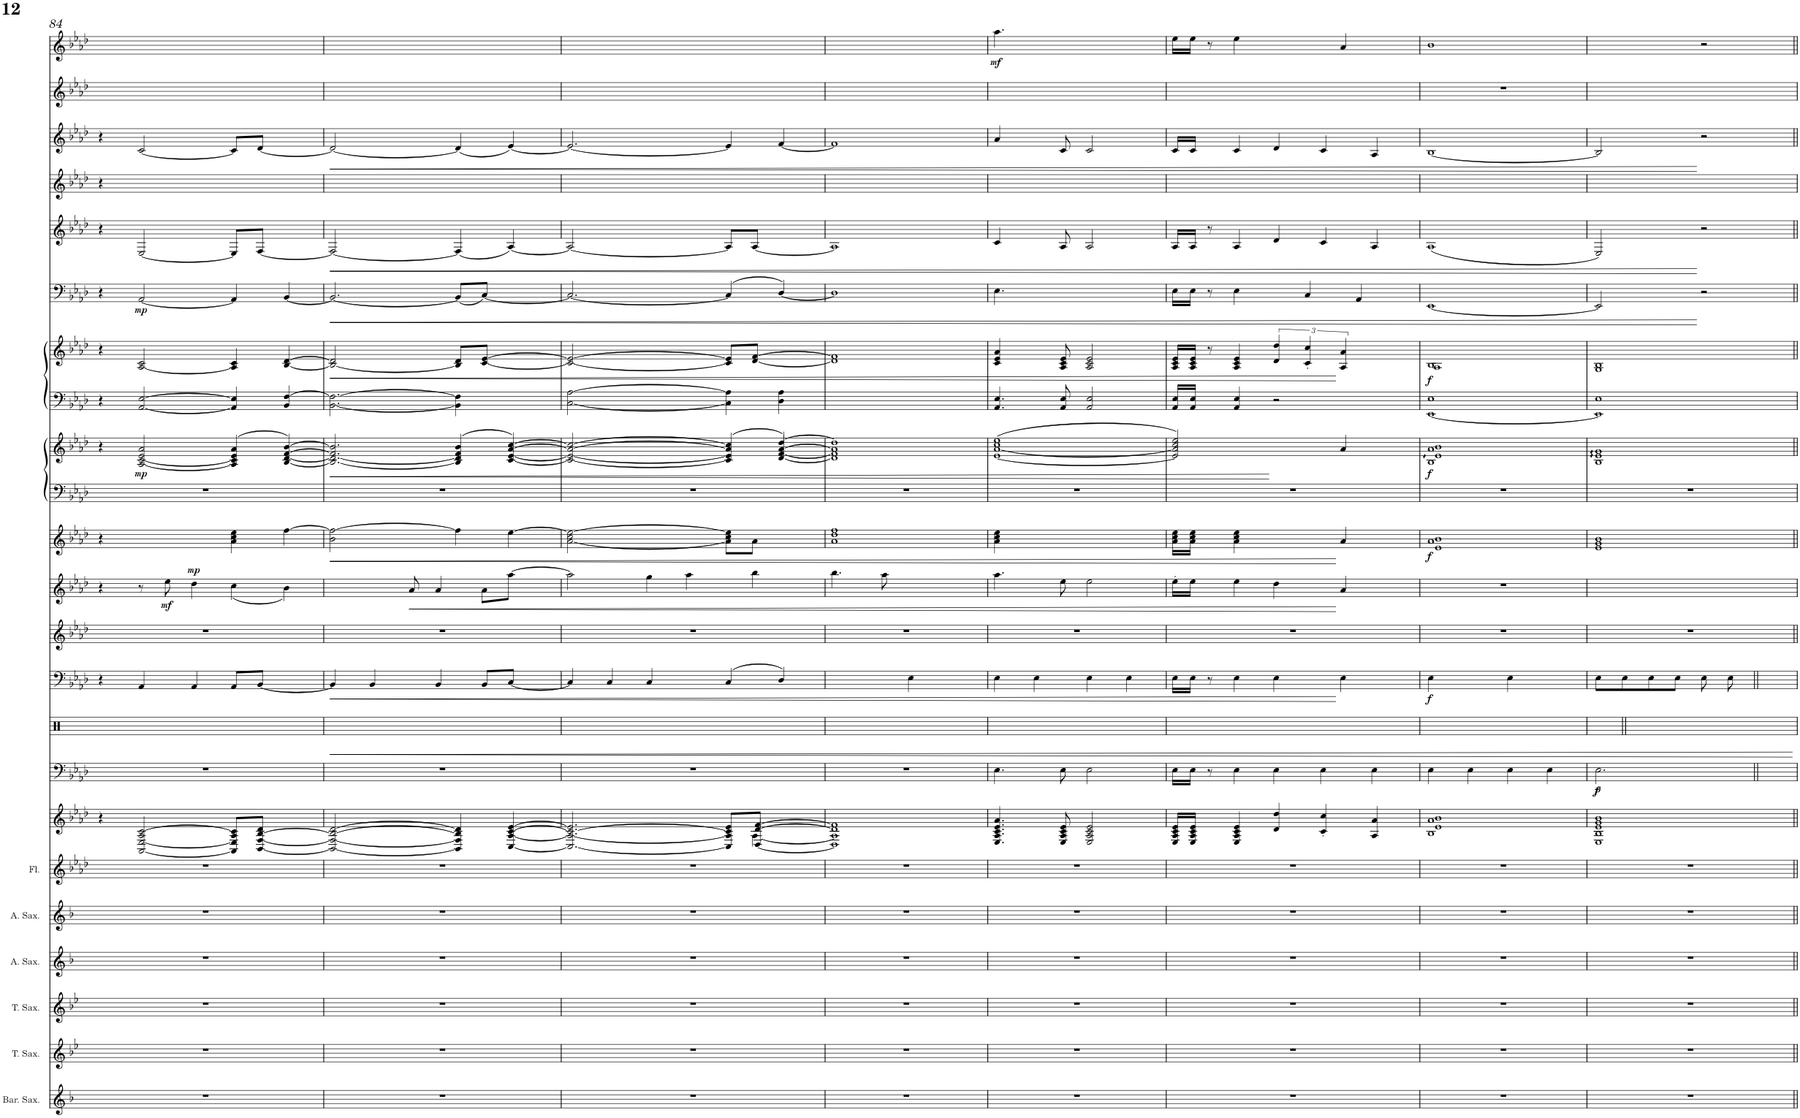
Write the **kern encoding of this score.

**kern	**kern	**kern	**kern	**kern	**kern	**kern	**kern	**dynam	**kern	**kern	**dynam	**kern	**kern	**dynam	**kern	**dynam	**kern	**kern	**dynam	**kern	**kern	**dynam	**kern	**dynam	**kern	**kern	**kern	**kern	**kern	**dynam
*part21	*part20	*part19	*part18	*part17	*part16	*part15	*part14	*part14	*part13	*part12	*part12	*part11	*part10	*part10	*part9	*part9	*part8	*part8	*part8	*part7	*part7	*part7	*part6	*part6	*part5	*part4	*part3	*part2	*part1	*part1
*staff23	*staff22	*staff21	*staff20	*staff19	*staff18	*staff17	*staff16	*staff16	*staff15	*staff14	*staff14	*staff13	*staff12	*staff12	*staff11	*staff11	*staff10	*staff9	*staff9/10	*staff8	*staff7	*staff7/8	*staff6	*staff6	*staff5	*staff4	*staff3	*staff2	*staff1	*staff1
*I"Baritone Saxophone	*I"Tenor Saxophone	*I"Tenor Saxophone	*I"Alto Saxophone	*I"Alto Saxophone	*I"Flute	*I"Voice	*I"Voice	*	*I"Voice	*I"Voice	*	*I"Voice	*I"Voice	*	*I"Voice	*	*I"Piano	*	*	*I"Piano	*	*	*I"Voice	*	*I"Voice	*I"Voice	*I"Voice	*I"Voice	*I"Voice	*
*I'Bar. Sax.	*I'T. Sax.	*I'T. Sax.	*I'A. Sax.	*I'A. Sax.	*I'Fl.	*I'V	*I'V	*	*I'V	*I'V	*	*I'V	*I'V	*	*I'V	*	*I'Pno	*	*	*I'Pno	*	*	*I'V	*	*I'V	*I'V	*I'V	*I'V	*I'V	*
!!LO:PB:g=z
*clefG2	*clefG2	*clefG2	*clefG2	*clefG2	*clefG2	*clefG2	*clefF4	*	*clefX	*clefF4	*	*clefG2	*clefG2	*	*clefG2	*	*clefF4	*clefG2	*	*clefF4	*clefG2	*	*clefF4	*	*clefG2	*clefG2	*clefG2	*clefG2	*clefG2	*
*Trd12c21	*Trd8c14	*Trd8c14	*Trd5c9	*Trd5c9	*	*	*	*	*	*	*	*	*	*	*	*	*	*	*	*	*	*	*	*	*	*	*	*	*	*
*k[b-]	*k[b-e-]	*k[b-e-]	*k[b-]	*k[b-]	*k[b-e-a-d-]	*k[b-e-a-d-]	*k[b-e-a-d-]	*	*k[]	*k[b-e-a-d-]	*	*k[b-e-a-d-]	*k[b-e-a-d-]	*	*k[b-e-a-d-]	*	*k[b-e-a-d-]	*k[b-e-a-d-]	*	*k[b-e-a-d-]	*k[b-e-a-d-]	*	*k[b-e-a-d-]	*	*k[b-e-a-d-]	*k[b-e-a-d-]	*k[b-e-a-d-]	*k[b-e-a-d-]	*k[b-e-a-d-]	*
*M4/4	*M4/4	*M4/4	*M4/4	*M4/4	*M4/4	*M4/4	*M4/4	*	*M4/4	*M4/4	*	*M4/4	*M4/4	*	*M4/4	*	*M4/4	*M4/4	*	*M4/4	*M4/4	*	*M4/4	*	*M4/4	*M4/4	*M4/4	*M4/4	*M4/4	*
=84	=84	=84	=84	=84	=84	=84	=84	=84	=84	=84	=84	=84	=84	=84	=84	=84	=84	=84	=84	=84	=84	=84	=84	=84	=84	=84	=84	=84	=84	=84
1r	1r	1r	1r	1r	1r	4r	1r	.	1ryy	4r	.	1r	4r	.	4r	.	1r	4r	.	4r	4r	.	4r	.	4r	4r	4r	1ryy	1ryy	.
!	!	!	!	!	!	!	!	!	!	!	!	!	!	!	!	!	!	!	!LO:DY:b	!	!	!	!	!LO:DY:b	!	!	!	!	!	!
.	.	.	.	.	.	[<2AA-/ [<2E-/ 2A-/ [>2c/	.	.	.	4AA-/	.	.	8r	.	2ryy	.	.	[<2A-/ [<2c/ 2e-/ 2a-/	mp	[<2AA-/ [>2E-/	[<2A-/ 2c/	.	[<2AA-/	mp	[<2E-/	2.ryy	[<2c/	.	.	.
!	!	!	!	!	!	!	!	!	!	!	!	!	!	!LO:DY:b	!	!	!	!	!	!	!	!	!	!	!	!	!	!	!	!
.	.	.	.	.	.	.	.	.	.	.	.	.	8ee-\	mf	.	.	.	.	.	.	.	.	.	.	.	.	.	.	.	.
!	!	!	!	!	!	!	!	!	!	!	!	!	!	!LO:DY:a	!	!	!	!	!	!	!	!	!	!	!	!	!	!	!	!
.	.	.	.	.	.	.	.	.	.	4AA-/	.	.	4dd-\	mp	.	.	.	.	.	.	.	.	.	.	.	.	.	.	.	.
.	.	.	.	.	.	8AA-/] 8E-/] 8A-/ 8c/]L	.	.	.	8AA-/L	.	.	(<4cc\	.	4a-\ 4cc\ 4ee-\	.	.	(>4A-/] 4c/] 4e-/ 4a-/	.	4AA-/] 4E-/]	4A-/] 4c/	.	4AA-/]	.	8E-/L]	.	8c/L]	.	.	.
.	.	.	.	.	.	[<8BB-/ [<8F/ [>8B-/ 8d-/J	.	.	.	[<8BB-/J	.	.	.	.	.	.	.	.	.	.	.	.	.	.	[<8F/J	.	[<8d-/J	.	.	.
4ryy	4ryy	4ryy	4ryy	4ryy	4ryy	4ryy	4ryy	.	4ryy	4ryy	.	4ryy	4b-\)	.	[>4ff\	.	4ryy	[<4B-/ [<4d-/ [>4f/ [>4b-/)	.	4BB-/ [>4F/	[<4B-/ [>4d-/	.	[<4BB-/	.	4ryy	4ryy	4ryy	4ryy	4ryy	.
=85	=85	=85	=85	=85	=85	=85	=85	=85	=85	=85	=85	=85	=85	=85	=85	=85	=85	=85	=85	=85	=85	=85	=85	=85	=85	=85	=85	=85	=85	=85
1r	1r	1r	1r	1r	1r	2BB-/_ 2F/_ 2B-/_ [>2d-/	1r	.	1ryy	4BB-/]	.	1r	2ryy	.	2b-\ 2ff\_	.	1r	2.B-/_ 2.d-/_ 2.f/] 2.b-/]	.	[<2.BB-\ 2.F\_	2B-/_ 2d-/]	.	2.BB-/_	.	2F/_	1ryy	2d-/_	1ryy	1ryy	.
.	.	.	.	.	.	.	.	.	.	4BB-/	.	.	.	.	.	.	.	.	.	.	.	.	.	.	.	.	.	.	.	.
.	.	.	.	.	.	4ryy	.	.	.	8ryy	.	.	8a-/	.	4ryy	.	.	.	.	.	4ryy	.	.	.	4ryy	.	4ryy	.	.	.
.	.	.	.	.	.	.	.	.	.	4BB-/	.	.	4a-/	.	.	.	.	.	.	.	.	.	.	.	.	.	.	.	.	.
.	.	.	.	.	.	4BB-/] 4F/] 4B-/] 4d-/]	.	.	.	.	.	.	.	.	4ff\]	.	.	(>4B-/] 4d-/] 4f/ 4b-/	.	4BB-\] 4F\]	8B-/] 8d-/L	.	(<8BB-/L]	.	(<4F/]	.	(<4d-/]	.	.	.
.	.	.	.	.	.	.	.	.	.	8BB-/L	.	.	8a-\L	.	.	.	.	.	.	.	[<8c/ [>8e-/J	.	[<8C/J)	.	.	.	.	.	.	.
4ryy	4ryy	4ryy	4ryy	4ryy	4ryy	[<4C/ [<4A-/ [>4c/ [>4e-/	4ryy	.	4ryy	[<8C/J	.	4ryy	[>8aa-\J	.	[>4ee-\	.	4r	[<4c/ [<4e-/ [>4a-/ [>4cc/)	.	4ryy	4ryy	.	4ryy	.	[<4A-/)	4ryy	[<4e-/)	4ryy	4ryy	.
.	.	.	.	.	.	.	.	.	.	8ryy	.	.	8ryy	.	.	.	.	.	.	.	.	.	.	.	.	.	.	.	.	.
=86	=86	=86	=86	=86	=86	=86	=86	=86	=86	=86	=86	=86	=86	=86	=86	=86	=86	=86	=86	=86	=86	=86	=86	=86	=86	=86	=86	=86	=86	=86
*	*	*	*	*	*	*^	*	*	*	*	*	*	*	*	*	*	*	*^	*	*	*	*	*	*	*	*	*	*	*	*
*	*	*	*	*	*	*	*^	*	*	*	*	*	*	*	*	*	*	*	*	*	*	*	*	*	*	*	*	*	*	*	*	*
1r	1r	1r	1r	1r	1r	2.C/_ 2.A-/_ 2.c/_ 2.e-/]	8ryy	8ryy	1r	.	1ryy	4C/]	.	1r	2aa-\]	.	[<2a-\ 2cc\ 2ee-\_	.	1r	2c/_ 2e-/_ 2a-/_ 2cc/_	4ryy	.	[<2C\ [>2A-\	2c/_ 2e-/_	.	2.C/_	.	2A-/_	1ryy	2.e-/_	1ryy	1ryy	.
*	*	*	*	*	*	*v	*v	*v	*	*	*	*	*	*	*	*	*	*	*	*v	*v	*	*	*	*	*	*	*	*	*	*	*	*
.	.	.	.	.	.	.	.	.	.	4C/	.	.	.	.	.	.	.	.	.	.	.	.	.	.	.	.	.	.	.	.
.	.	.	.	.	.	.	.	.	.	4C/	.	.	4gg\	.	2ryy	.	.	2ryy	.	2ryy	2ryy	.	.	.	2ryy	.	.	.	.	.
.	.	.	.	.	.	4ryy	.	.	.	4ryy	.	.	4aa-\	.	.	.	.	.	.	.	.	.	4ryy	.	.	.	4ryy	.	.	.
2ryy	2ryy	2ryy	2ryy	2ryy	2ryy	8C/] 8A-/] 8c/] 8e-/L	2ryy	.	2ryy	(>4C/	.	2ryy	8ryy	.	8a-\] 8cc\ 8ee-\]L	.	2ryy	(>4c/] 4e-/] 4a-/] 4cc/]	.	4C\] 4A-\]	8c/] 8e-/]L	.	(>4C/]	.	8A-/L]	2ryy	4e-/]	2ryy	2ryy	.
*	*	*	*	*	*	*^	*	*	*	*	*	*	*	*	*	*	*	*	*	*	*	*	*	*	*	*	*	*	*	*
*	*	*	*	*	*	*	*^	*	*	*	*	*	*	*	*	*	*	*	*	*	*	*	*	*	*	*	*	*	*	*	*
.	.	.	.	.	.	[>8d-/ [>8f/J	[<4D-/	[<4A-\	.	.	.	.	.	.	4bb-\	.	8a-\J	.	.	.	.	.	[<8d-/ [>8f/J	.	.	.	[<8A-/J	.	.	.	.	.
*	*	*	*	*	*	*	*	*	*	*	*	*	*	*	*	*	*	*	*	*^	*	*	*	*	*	*	*	*	*	*	*	*
.	.	.	.	.	.	4ryy	.	.	.	.	.	4D-/)	.	.	.	.	4ryy	.	.	[<4d-/ [<4f/ [>4a-/	[>4dd-/)	.	4D-\ 4A-\	4ryy	.	[<4D-/)	.	4ryy	.	[<4f/	.	.	.
.	.	.	.	.	.	.	8ryy	8ryy	.	.	.	.	.	.	8ryy	.	.	.	.	.	.	.	.	.	.	.	.	.	.	.	.	.	.
=87	=87	=87	=87	=87	=87	=87	=87	=87	=87	=87	=87	=87	=87	=87	=87	=87	=87	=87	=87	=87	=87	=87	=87	=87	=87	=87	=87	=87	=87	=87	=87	=87	=87
*	*	*	*	*	*	*	*	*	*	*	*	*	*	*	*	*	*^	*	*	*	*	*	*	*	*	*	*	*	*	*	*	*	*
1r	1r	1r	1r	1r	1r	1d-] 1f]	1D-]	1A-]	1r	.	1ryy	2ryy	.	1r	4.bb-\	.	1dd- 1ff	1a-	.	1r	1d-] 1f] 1a-]	1dd-]	.	1ryy	1d-] 1f]	.	1D-]	.	1A-]	1ryy	1f]	1ryy	1ryy	.
.	.	.	.	.	.	.	.	.	.	.	.	.	.	.	8aa-\	.	.	.	.	.	.	.	.	.	.	.	.	.	.	.	.	.	.	.
.	.	.	.	.	.	.	.	.	.	.	.	4E-\	.	.	2ryy	.	.	.	.	.	.	.	.	.	.	.	.	.	.	.	.	.	.	.
.	.	.	.	.	.	.	.	.	.	.	.	4ryy	.	.	.	.	.	.	.	.	.	.	.	.	.	.	.	.	.	.	.	.	.	.
2ryy	2ryy	2ryy	2ryy	2ryy	2ryy	2ryy	2ryy	2ryy	2ryy	.	2ryy	2ryy	.	2ryy	2ryy	.	2ryy	2ryy	.	2r	2ryy	2ryy	.	2ryy	2ryy	.	2ryy	.	2ryy	2ryy	2ryy	2ryy	2ryy	.
=88	=88	=88	=88	=88	=88	=88	=88	=88	=88	=88	=88	=88	=88	=88	=88	=88	=88	=88	=88	=88	=88	=88	=88	=88	=88	=88	=88	=88	=88	=88	=88	=88	=88	=88
!	!	!	!	!	!	!	!	!	!	!	!	!	!	!	!	!	!	!	!	!	!	!	!	!	!	!	!	!	!	!	!	!	!	!LO:DY:b
*	*	*	*	*	*	*v	*v	*v	*	*	*	*	*	*	*	*	*v	*v	*	*	*	*	*	*	*	*	*	*	*	*	*	*	*	*
1r	1r	1r	1r	1r	1r	4.E-/ 4.A-/ 4.c/ 4.e-/ 4.a-/	4.E-\	.	1ryy	4E-\	.	1r	4.aa-\	.	4a-\ 4cc\ 4ee-\	.	1r	(>[<1a- 1cc 1ee-	[<1e-	.	4.AA-/ 4.E-/	4c/ 4e-/ 4a-/	.	4.E-\	.	4c/	1ryy	4a-/	1ryy	4.aa-\	mf
.	.	.	.	.	.	.	.	.	.	4E-\	.	.	.	.	2.ryy	.	.	.	.	.	.	8ryy	.	.	.	8ryy	.	8ryy	.	.	.
.	.	.	.	.	.	8E-/ 8A-/ 8c/ 8e-/	8E-\	.	.	.	.	.	8ee-\	.	.	.	.	.	.	.	8AA-/ 8E-/	8A-/ 8c/ 8e-/	.	2ryy	.	8A-/	.	8c/	.	2ryy	.
.	.	.	.	.	.	2E-/ 2A-/ 2c/ 2e-/	2E-\	.	.	4E-\	.	.	2ee-\	.	.	.	.	.	.	.	2AA-/ 2E-/	2A-/ 2c/ 2e-/	.	.	.	2A-/	.	2c/	.	.	.
.	.	.	.	.	.	.	.	.	.	4E-\	.	.	.	.	.	.	.	.	.	.	.	.	.	.	.	.	.	.	.	.	.
.	.	.	.	.	.	.	.	.	.	.	.	.	.	.	.	.	.	.	.	.	.	.	.	8ryy	.	.	.	.	.	8ryy	.
=89	=89	=89	=89	=89	=89	=89	=89	=89	=89	=89	=89	=89	=89	=89	=89	=89	=89	=89	=89	=89	=89	=89	=89	=89	=89	=89	=89	=89	=89	=89	=89
1r	1r	1r	1r	1r	1r	16E-/ 16A-/ 16c/ 16e-/LL	16E-\LL	.	1ryy	16E-\LL	.	1r	16ee-'\LL	.	16a-\ 16cc\ 16ee-\LL	.	1r	2a-/] 2cc/ 2ee-/)	2e-/]	.	16AA-/ 16E-/LL	16A-/ 16c/ 16e-/LL	.	16E-\LL	.	16A-/LL	1ryy	16c/LL	1ryy	16ee-\LL	.
.	.	.	.	.	.	16E-/ 16A-/ 16c/ 16e-/JJ	16E-\JJ	.	.	16E-\JJ	.	.	16ee-\JJ	.	16a-\ 16cc\ 16ee-\JJ	.	.	.	.	.	16AA-/ 16E-/JJ	16A-/ 16c/ 16e-/JJ	.	16E-\JJ	.	16A-/JJ	.	16c/JJ	.	16ee-\JJ	.
.	.	.	.	.	.	8ryy	8r	.	.	8r	.	.	8ryy	.	8ryy	.	.	.	.	.	8ryy	8r	.	8r	.	8r	.	8ryy	.	8r	.
.	.	.	.	.	.	4E-/ 4A-/ 4c/ 4e-/	4E-\	.	.	4E-\	.	.	4ee-\	.	4a-\ 4cc\ 4ee-\	.	.	.	.	.	4AA-/ 4E-/	4A-/ 4c/ 4e-/	.	4E-\	.	4A-/	.	4c/	.	4ee-\	.
!	!	!	!	!	!	!	!	!	!	!	!	!	!	!	!LO:N:vis=4..	!	!	!	!	!	!	!	!	!LO:N:vis=8..	!	!	!	!	!	!LO:N:vis=4..	!
.	.	.	.	.	.	4d-/ 4dd-/	4E-\	.	.	4E-\	.	.	4dd-\	.	3ryy	.	.	2ryy	3ryy	.	2r	6d-/ 6dd-/	.	6ryy	.	4d-/	.	4d-/	.	3ryy	.
.	.	.	.	.	.	.	.	.	.	.	.	.	.	.	.	.	.	.	.	.	.	6c/' 6cc/'	.	4C/	.	.	.	.	.	.	.
!	!	!	!	!	!	!	!	!	!	!LO:N:vis=16..	!	!	!LO:N:vis=16..	!	!	!	!	!	!	!	!	!	!	!	!	!	!	!	!	!	!
.	.	.	.	.	.	4c/' 4cc/'	4E-\	.	.	12ryy	.	.	12ryy	.	.	.	.	.	.	.	.	.	.	.	.	4c/	.	4c/	.	.	.
.	.	.	.	.	.	.	.	.	.	[6E-\	.	.	[6a-/	.	[6a-/	.	.	.	[6a-/	.	.	6A-/ 6a-/	.	.	.	.	.	.	.	[6a-/	.
.	.	.	.	.	.	.	.	.	.	.	.	.	.	.	.	.	.	.	.	.	.	.	.	[12AA-/	.	.	.	.	.	.	.
4ryy	4ryy	4ryy	4ryy	4ryy	4ryy	4A-/ 4a-/	4E-\	.	4ryy	12ryy	.	4ryy	12ryy	.	12ryy	.	4ryy	4ryy	4ryy	.	4ryy	4ryy	.	6ryy	.	4A-/	4ryy	4A-/	4ryy	12ryy	.
!	!	!	!	!	!	!	!	!	!	!LO:N:vis=8..	!	!	!LO:N:vis=8..	!	!LO:N:vis=8..	!	!	!	!	!	!	!	!	!	!	!	!	!	!	!LO:N:vis=8..	!
.	.	.	.	.	.	.	.	.	.	6ryy	.	.	6ryy	.	6ryy	.	.	.	.	.	.	.	.	.	.	.	.	.	.	6ryy	.
!	!	!	!	!	!	!	!	!	!	!	!	!	!	!	!	!	!	!	!	!	!	!	!	!LO:N:vis=16..	!	!	!	!	!	!	!
.	.	.	.	.	.	.	.	.	.	.	.	.	.	.	.	.	.	.	.	.	.	.	.	12ryy	.	.	.	.	.	.	.
=90	=90	=90	=90	=90	=90	=90	=90	=90	=90	=90	=90	=90	=90	=90	=90	=90	=90	=90	=90	=90	=90	=90	=90	=90	=90	=90	=90	=90	=90	=90	=90
*	*	*	*	*	*	*^	*	*	*	*	*	*	*	*	*^	*	*	*^	*	*	*^	*^	*	*	*	*	*	*	*	*	*
*	*	*	*	*	*	*	*^	*	*	*	*	*	*	*	*	*	*^	*	*	*	*	*^	*	*	*	*	*	*	*	*	*	*	*	*	*	*
*	*	*	*	*	*	*	*	*^	*	*	*	*	*	*	*	*	*	*	*	*	*	*	*	*	*	*	*	*	*	*	*	*	*	*	*	*	*	*	*
!	!	!	!	!	!	!	!	!	!	!	!	!	!	!LO:DY:b	!	!	!	!	!	!	!LO:DY:b	!	!	!	!	!	!LO:DY:b	!	!	!	!	!LO:DY:b	!	!	!	!	!	!	!	!
1r	1r	1r	1r	1r	1r	1b-	1a-	1e-	1B-	4E-\	.	1ryy	4E-\	f	1r	1r	.	1b-	1a-	1e-	f	1r	1b-	1a-	1e-	1B-	f	1E-	[<1EE-	1B-	1A-	f	[<1EE-	.	(<1A-	1ryy	[<1B-	1r	1b-	.
.	.	.	.	.	.	.	.	.	.	4E-\	.	.	12E-\]	.	.	.	.	.	.	.	.	.	.	.	.	.	.	.	.	.	.	.	.	.	.	.	.	.	.	.
.	.	.	.	.	.	.	.	.	.	.	.	.	4ryy	.	.	.	.	.	.	.	.	.	.	.	.	.	.	.	.	.	.	.	.	.	.	.	.	.	.	.
.	.	.	.	.	.	.	.	.	.	4E-\	.	.	.	.	.	.	.	.	.	.	.	.	.	.	.	.	.	.	.	.	.	.	.	.	.	.	.	.	.	.
.	.	.	.	.	.	.	.	.	.	.	.	.	4E-\	.	.	.	.	.	.	.	.	.	.	.	.	.	.	.	.	.	.	.	.	.	.	.	.	.	.	.
.	.	.	.	.	.	.	.	.	.	4E-\	.	.	.	.	.	.	.	.	.	.	.	.	.	.	.	.	.	.	.	.	.	.	.	.	.	.	.	.	.	.
.	.	.	.	.	.	.	.	.	.	.	.	.	4ryy	.	.	.	.	.	.	.	.	.	.	.	.	.	.	.	.	.	.	.	.	.	.	.	.	.	.	.
4ryy	4ryy	4ryy	4ryy	4ryy	4ryy	4ryy	4ryy	4ryy	4ryy	4ryy	.	4ryy	.	.	4ryy	12a-/]	.	12a-/]	6ryy	6ryy	.	4r	4ryy	12a-/]	4ryy	4ryy	.	4ryy	4ryy	4ryy	4ryy	.	6AA-/]	.	4ryy	4ryy	4ryy	4ryy	12a-/]	.
.	.	.	.	.	.	.	.	.	.	.	.	.	6ryy	.	.	6ryy	.	6ryy	.	.	.	.	.	6ryy	.	.	.	.	.	.	.	.	.	.	.	.	.	.	6ryy	.
.	.	.	.	.	.	.	.	.	.	.	.	.	.	.	.	.	.	.	12ryy	12ryy	.	.	.	.	.	.	.	.	.	.	.	.	12ryy	.	.	.	.	.	.	.
*	*	*	*	*	*	*	*	*v	*v	*	*	*	*	*	*	*	*	*	*	*	*	*	*	*v	*v	*v	*	*	*	*v	*v	*	*	*	*	*	*	*	*	*
=91	=91	=91	=91	=91	=91	=91	=91	=91	=91	=91	=91	=91	=91	=91	=91	=91	=91	=91	=91	=91	=91	=91	=91	=91	=91	=91	=91	=91	=91	=91	=91	=91	=91	=91	=91	=91
!	!	!	!	!	!	!	!	!	!	!LO:DY:b	!	!	!	!	!	!	!	!	!	!	!	!	!	!	!	!	!	!	!	!	!	!	!	!	!	!
!	!	!	!	!	!	!	!	!	!	!LO:DY:n=1:b	!	!	!	!	!	!	!	!	!	!	!	!	!	!	!	!	!	!	!	!	!	!	!	!	!	!
*	*	*	*	*	*	*	*	*	*	*	*	*	*	*	*	*	*v	*v	*v	*	*	*	*	*	*	*	*	*	*	*	*	*	*	*	*	*
1r	1r	1r	1r	1r	1r	1e- 1g 1b-	1B-	1E-	2.E-\	p f	1ryy	8E-\L	.	1r	1ryy	.	1e- 1g 1b-	.	1r	1e- 1g	1B-	.	1E-	1EE-]	1G 1B-	.	2EE-/]	.	2E-/)	1ryy	2B-/]	1ryy	2ryy	.
.	.	.	.	.	.	.	.	.	.	.	.	8E-\	.	.	.	.	.	.	.	.	.	.	.	.	.	.	.	.	.	.	.	.	.	.
.	.	.	.	.	.	.	.	.	.	.	.	8E-\	.	.	.	.	.	.	.	.	.	.	.	.	.	.	.	.	.	.	.	.	.	.
.	.	.	.	.	.	.	.	.	.	.	.	8E-\J	.	.	.	.	.	.	.	.	.	.	.	.	.	.	.	.	.	.	.	.	.	.
.	.	.	.	.	.	.	.	.	.	.	.	8E-\	.	.	.	.	.	.	.	.	.	.	.	.	.	.	2r	.	2r	.	2r	.	2r	.
.	.	.	.	.	.	.	.	.	.	.	.	8E-\	.	.	.	.	.	.	.	.	.	.	.	.	.	.	.	.	.	.	.	.	.	.
.	.	.	.	.	.	.	.	.	4ryy	.	.	4ryy	.	.	.	.	.	.	.	.	.	.	.	.	.	.	.	.	.	.	.	.	.	.
*	*	*	*	*	*	*	*	*	*	*	*	*	*	*	*	*	*	*	*	*v	*v	*	*	*	*	*	*	*	*	*	*	*	*	*
*	*	*	*	*	*	*v	*v	*v	*	*	*	*	*	*	*	*	*	*	*	*	*	*v	*v	*	*	*	*	*	*	*	*	*	*
=||	=||	=||	=||	=||	=||	=||	=||	=||	=||	=||	=||	=||	=||	=||	=||	=||	=||	=||	=||	=||	=||	=||	=||	=||	=||	=||	=||	=||	=||	=||
*-	*-	*-	*-	*-	*-	*-	*-	*-	*-	*-	*-	*-	*-	*-	*-	*-	*-	*-	*-	*-	*-	*-	*-	*-	*-	*-	*-	*-	*-	*-
